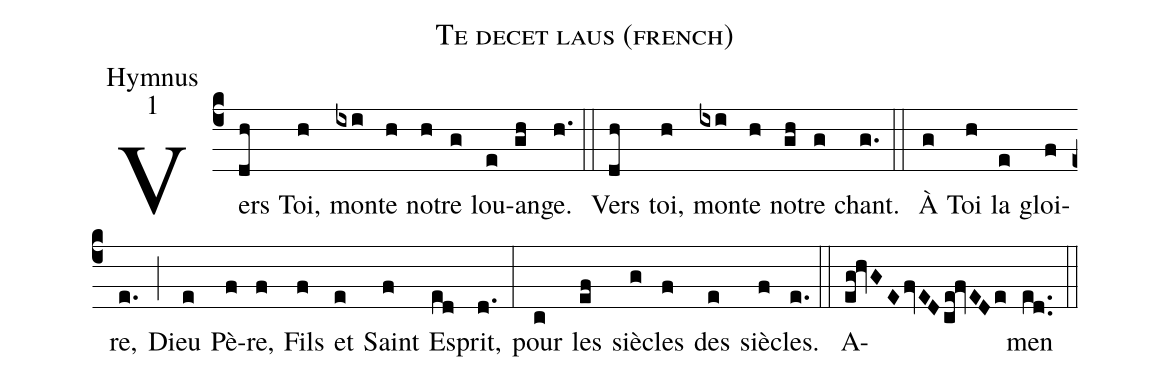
name:Te decet laus (french);
office-part:Hymnus;
mode:1;
%%
(c4) Vers(dh) Toi,(h) mon(ixi)te(h) no(h)tre(g) lou(e)an(gh)ge. (h.) (::)
 Vers(dh) toi,(h) mon(ixi)te(h) no(gh)tre(g) chant. (g.) (::)
À(g) Toi(h) la(e) gloi(f)re,(e.) (;) Dieu(e) Pè(f)re,(f) Fils(f) et(e) Saint(f) Es(ed)prit,(d.) (:) pour(c) les(ef) siè(g)cles(f) des(e) siè(f)cles.(e.) (::) A(eg!hvGEfvEDce!fvEDe)men(ed..) (::)
